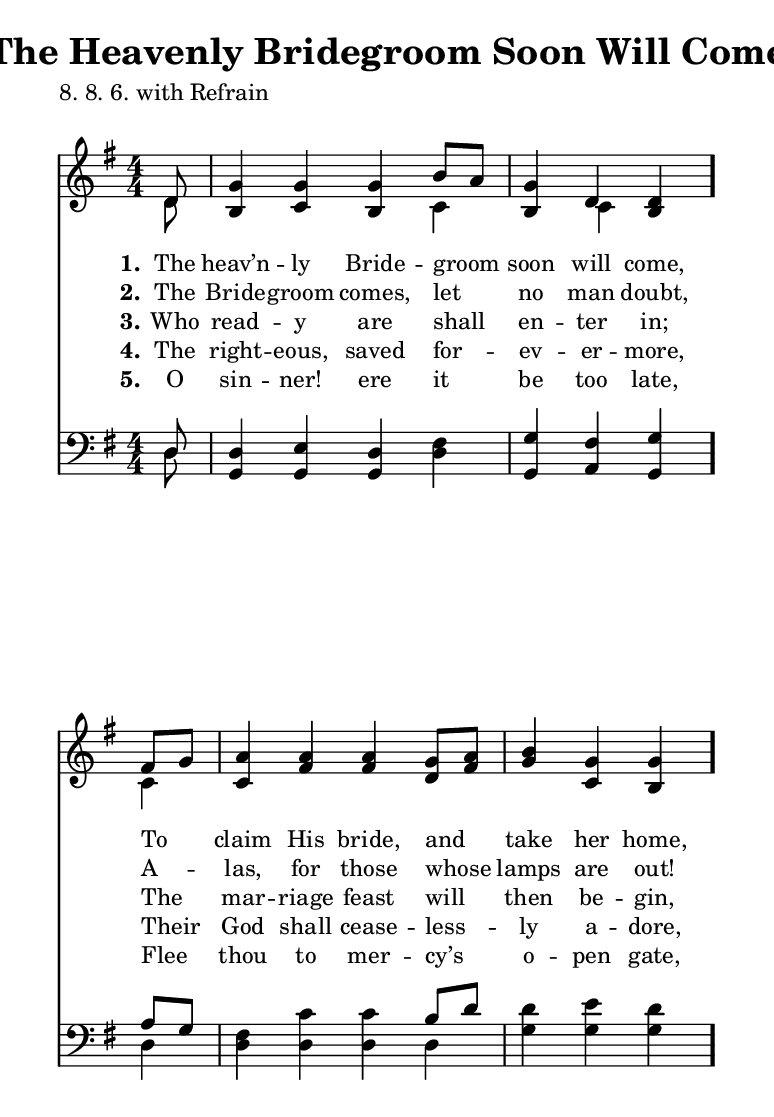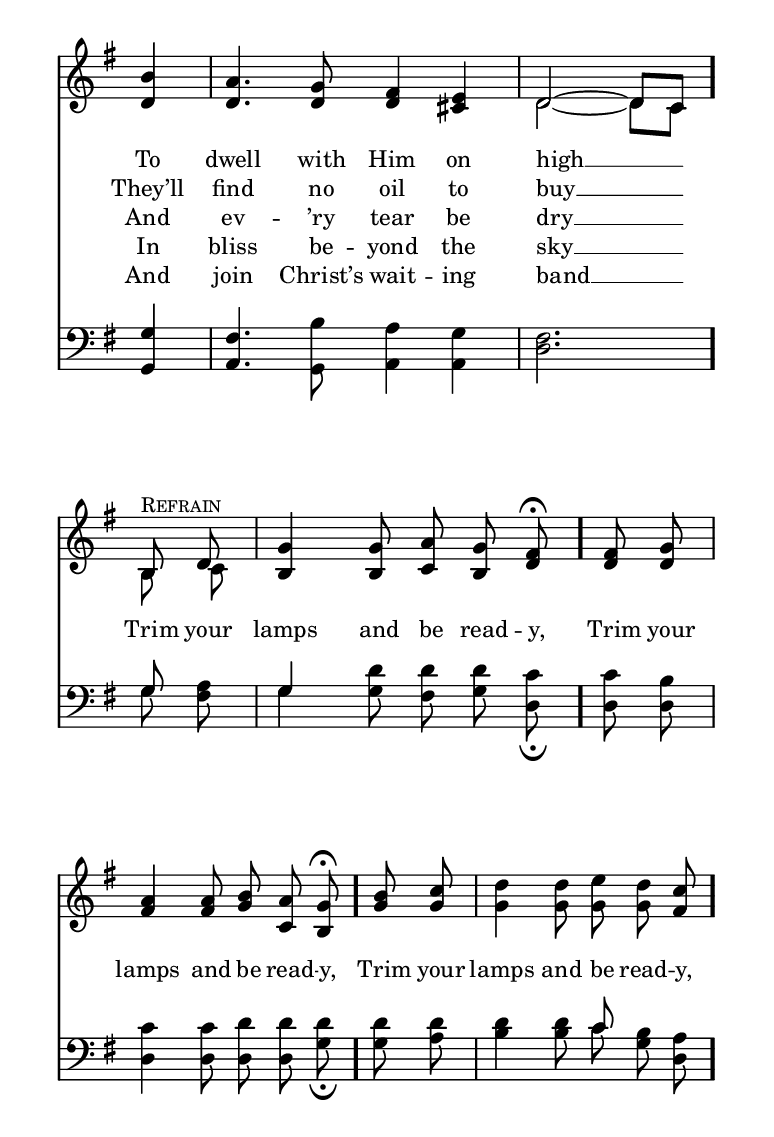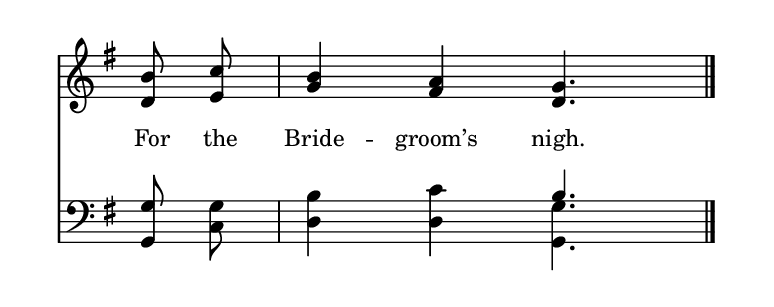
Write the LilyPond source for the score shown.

\include "common/global.ily"
\paper {
  \include "common/paper.ily"
  system-count = #(cond (is-eogsized 4) (#t #f))
}

\header{
  hymnnumber = "41"
  title = "The Heavenly Bridegroom Soon Will Come"
  tunename = ""
  meter = "8. 8. 6. with Refrain"
  %poet = ""
  %composer = ""
  %copyright = ""
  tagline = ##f
}

% for fermata in MIDI
ta = { \tempo 4=78 }
tb = { \tempo 4=26 }

patternAA = { \ta c8 | c4 c4 c4 c8[ c8] | c4 c4 c4 }
patternAB = { \ta c8 | c4 c4 c4 c4      | c4 c4 c4 }
patternBA = { \ta c8[ c8] | c4 c4 c4 c8[ c8] | c4 c4 c4 }
patternBB = { \ta c4      | c4 c4 c4 c8[ c8] | c4 c4 c4 }
patternBC = { \ta c4      | c4 c4 c4 c4      | c4 c4 c4 }
patternCA = { \ta c4 | c4. c8 c4 c4 | c2 ~ c8[ c8] }
patternCB = { \ta c4 | c4. c8 c4 c4 | c2.          }
patternDA = { \ta c8 c8 | c4 c8 c8 c8 \tb c8 \ta }
patternDB = { \ta c8 c8 | c4 c8 c8 c8 c8 }
patternEA = { \ta c8 c8 | c4 c4 c4. }

global = {
  \include "common/overrides.ily"
  \override Staff.TimeSignature.style = #'numbered
  \time 4/4
  \override Score.MetronomeMark.transparent = ##t % hide all fermata changes too
  \ta
  \key g \major
  \partial 8
  \autoBeamOff
}

notesSoprano = {
\global
\relative c' {

  \changePitch \patternAA { d | g g g b a | g d d }
  \changePitch \patternBA { fis g | a a a g a | b g g }
  \changePitch \patternCA { b | a g fis e | d d c }

  << s^\markup { \small \caps "Refrain" }
  \changePitch \patternDA { b d | g g a g fis \fermata } >>
  \changePitch \patternDA { fis g | a a b a g \fermata }
  \changePitch \patternDB { b c | d d e d c }
  \changePitch \patternEA { b c | b a g }

  \bar "|."

}
}

notesAlto = {
\global
\relative e' {

  \changePitch \patternAB { d | b c b c | b c b }
  \changePitch \patternBB { c | c fis fis d fis | g c, b }
  \changePitch \patternCA { d | d d d cis | d d c }

  \changePitch \patternDA { b c | b b c b d }
  \changePitch \patternDA { d d | fis fis g c, b }
  \changePitch \patternDB { g' g | g g g g fis }
  \changePitch \patternEA { d e | g fis d }

}
}

notesTenor = {
\global
\relative a, {

  \changePitch \patternAB { d | d e d fis | g fis g }
  \changePitch \patternBA { a g | fis c' c b d | d e d }
  \changePitch \patternCB { g, | fis b a g | fis }

  \changePitch \patternDA { g a | g d' d d c }
  \changePitch \patternDA { c b | c c d d d }
  \changePitch \patternDB { d d | d d c b a }
  \changePitch \patternEA { g g | b c b }

}
}

notesBass = {
\global
\relative f {

  \changePitch \patternAB { d | g, g g d' | g, a g }
  \changePitch \patternBC { d' | d d d d | g g g }
  \changePitch \patternCB { g, | a g a a | d }

  \changePitch \patternDA { g fis | g g fis g d_\fermata }
  \changePitch \patternDA { d d | d d d d g_\fermata }
  \changePitch \patternDB { g a | b b c g d }
  \changePitch \patternEA { g, c | d d < g g, > }

}
}

Refrain = \lyricmode {

Trim your lamps and be read -- y, \bar "."
Trim your lamps and be read -- y, \bar "."
Trim your lamps and be read -- y, \bar "."
For the Bride -- groom’s nigh. \bar "."

}

wordsA = \lyricmode {
\set stanza = "1."

The heav’n -- ly Bride -- groom soon will come, \bar "."
To claim His bride, and take her home, \bar "."
To dwell with Him on high __ \bar "."

}

wordsB = \lyricmode {
\set stanza = "2."

The Bride -- groom comes, let no man doubt,
A -- las, for those whose lamps are out!
They’ll find no oil to buy __

}

wordsC = \lyricmode {
\set stanza = "3."

Who read -- y are shall en -- ter in;
The mar -- riage feast will then be -- gin,
And ev -- ’ry tear be dry __

\Refrain

}

wordsD = \lyricmode {
\set stanza = "4."

The right -- eous, saved for -- ev -- er -- more,
Their God shall cease -- less -- ly a -- dore,
In bliss be -- yond the sky __

}

wordsE = \lyricmode {
\set stanza = "5."

O sin -- ner! ere it be too late,
Flee thou to mer -- cy’s o -- pen gate,
And join Christ’s wait -- ing band __

}

\score {
  \context ChoirStaff <<
    \context Staff = upper <<
      \set Staff.autoBeaming = ##f
      \set ChoirStaff.systemStartDelimiter = #'SystemStartBar
      \set ChoirStaff.printPartCombineTexts = ##f
      \partcombine #'(2 . 9) \notesSoprano \notesAlto
      \context NullVoice = sopranos { \voiceOne << \notesSoprano >> }
      \context NullVoice = altos { \voiceTwo << \notesAlto >> }
      \context Lyrics = one   \lyricsto sopranos \wordsA
      \context Lyrics = two   \lyricsto sopranos \wordsB
      \context Lyrics = three \lyricsto sopranos \wordsC
      \context Lyrics = four  \lyricsto sopranos \wordsD
      \context Lyrics = five  \lyricsto sopranos \wordsE
    >>
    \context Staff = men <<
      \set Staff.autoBeaming = ##f
      \clef bass
      \set ChoirStaff.printPartCombineTexts = ##f
      \partcombine #'(2 . 9) \notesTenor \notesBass
      \context NullVoice = tenors { \voiceOne << \notesTenor >> }
      \context NullVoice = basses { \voiceTwo << \notesBass >> }
    >>
  >>
  \layout {
    \include "common/layout.ily"
  }
  \midi{
    \include "common/midi.ily"
  }
}

%\markup { \fill-line { \column {
%  \line{ \bold 5 \column { \wordsE } } \combine \null \vspace #0.4
%  \line{ \bold 6 \column { \wordsF } } \combine \null \vspace #0.4
%  \line{ \bold 7 \column { \wordsG } } \combine \null \vspace #0.4
%  \line{ \bold 8 \column { \wordsH } } \combine \null \vspace #0.4
%} } }

\version "2.19.49"  % necessary for upgrading to future LilyPond versions.

% vi:set et ts=2 sw=2 ai nocindent syntax=lilypond:
